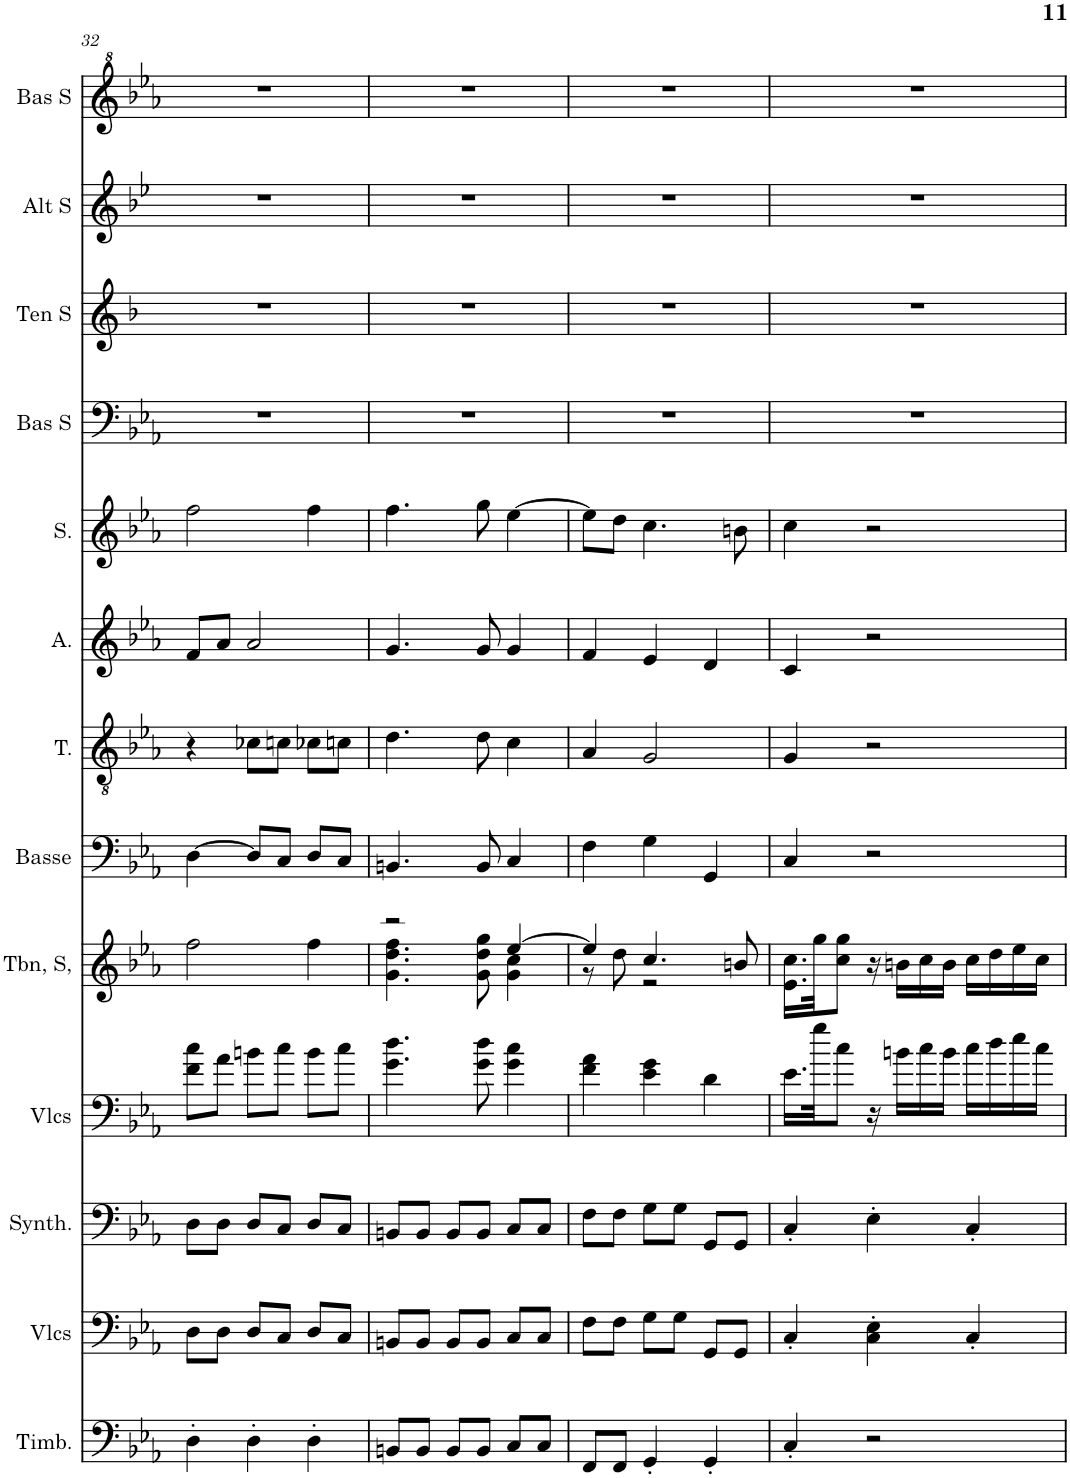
**kern	**kern	**kern	**kern	**kern	**kern	**kern	**kern	**kern	**kern	**kern	**kern	**kern
*part13	*part12	*part11	*part10	*part9	*part8	*part7	*part6	*part5	*part4	*part3	*part2	*part1
*staff13	*staff12	*staff11	*staff10	*staff9	*staff8	*staff7	*staff6	*staff5	*staff4	*staff3	*staff2	*staff1
*I"Timbales, Staff-1	*I"Violoncelles, D'Bass/Strings, etc	*I"Synthétiseur d'instruments à cordes, Synth strings, etc	*I"Violoncelles, Synth strings 2	*I"Trombone Soprano, 1st violins	*I"Basse	*I"Ténor	*I"Alto	*I"Soprano	*I"Basse Solo	*I"Tenor Solo	*I"Alto Solo	*I"Soprano Solo
*I'Timb.	*I'Vlcs	*I'Synth.	*I'Vlcs	*I'Tbn, S,	*I'Basse	*I'T.	*I'A.	*I'S.	*I'Bas S	*I'Ten S	*I'Alt S	*
!!LO:PB:g=z
*clefF4	*clefF4	*clefF4	*clefF4	*clefG2	*clefF4	*clefGv2	*clefG2	*clefG2	*clefF4	*clefG2	*clefG2	*clefG^2
*	*	*	*	*	*	*	*	*	*	*Trd8c14	*Trd4c7	*
*k[b-e-a-]	*k[b-e-a-]	*k[b-e-a-]	*k[b-e-a-]	*k[b-e-a-]	*k[b-e-a-]	*k[b-e-a-]	*k[b-e-a-]	*k[b-e-a-]	*k[b-e-a-]	*k[b-]	*k[b-e-]	*k[b-e-a-]
*M3/4	*M3/4	*M3/4	*M3/4	*M3/4	*M3/4	*M3/4	*M3/4	*M3/4	*M3/4	*M3/4	*M3/4	*M3/4
=32	=32	=32	=32	=32	=32	=32	=32	=32	=32	=32	=32	=32
4D'\	8D\L	8D\L	8f\ 8cc\L	2ff\	[4D\	4r	8f/L	2ff\	2.r	2.r	2.r	2.r
.	8D\J	8D\J	8a-\J	.	.	.	8a-/J	.	.	.	.	.
4D'\	8D/L	8D/L	8bn\L	.	8D/L]	8c-X\L	2a-/	.	.	.	.	.
.	8C/J	8C/J	8cc\J	.	8C/J	8cn\J	.	.	.	.	.	.
4D'\	8D/L	8D/L	8b\L	4ff\	8D/L	8c-X\L	.	4ff\	.	.	.	.
.	8C/J	8C/J	8cc\J	.	8C/J	8cn\J	.	.	.	.	.	.
=33	=33	=33	=33	=33	=33	=33	=33	=33	=33	=33	=33	=33
*	*	*	*	*^	*	*	*	*	*	*	*	*
8BBn/L	8BBn/L	8BBn/L	4.g\ 4.dd\	2r	4.g\ 4.dd\ 4.ff\	4.BBn/	4.d\	4.g/	4.ff\	2.r	2.r	2.r	2.r
8BB/J	8BB/J	8BB/J	.	.	.	.	.	.	.	.	.	.	.
8BB/L	8BB/L	8BB/L	.	.	.	.	.	.	.	.	.	.	.
8BB/J	8BB/J	8BB/J	8g\ 8dd\	.	8g\ 8dd\ 8gg\	8BB/	8d\	8g/	8gg\	.	.	.	.
8C/L	8C/L	8C/L	4g\ 4cc\	[4ee-/	4g\ 4cc\	4C/	4c\	4g/	[4ee-\	.	.	.	.
8C/J	8C/J	8C/J	.	.	.	.	.	.	.	.	.	.	.
=34	=34	=34	=34	=34	=34	=34	=34	=34	=34	=34	=34	=34	=34
8FF/L	8F\L	8F\L	4f\ 4a-\	4ee-/]	8r	4F\	4A-/	4f/	8ee-\L]	2.r	2.r	2.r	2.r
8FF/J	8F\J	8F\J	.	.	8dd\	.	.	.	8dd\J	.	.	.	.
4GG'/	8G\L	8G\L	4e-\ 4g\	4.cc/	2r	4G\	2G/	4e-/	4.cc\	.	.	.	.
.	8G\J	8G\J	.	.	.	.	.	.	.	.	.	.	.
4GG'/	8GG/L	8GG/L	4d\	.	.	4GG/	.	4d/	.	.	.	.	.
.	8GG/J	8GG/J	.	8bn/	.	.	.	.	8bn\	.	.	.	.
*	*	*	*	*v	*v	*	*	*	*	*	*	*	*
=35	=35	=35	=35	=35	=35	=35	=35	=35	=35	=35	=35	=35
4C'/	4C'/	4C'/	16.e-\LL	16.e-\ 16.cc\LL	4C/	4G/	4c/	4cc\	2.r	2.r	2.r	2.r
.	.	.	32gg\JK	32gg\JK	.	.	.	.	.	.	.	.
.	.	.	8cc\J	8cc\ 8gg\J	.	.	.	.	.	.	.	.
2r	4C\' 4E-\'	4E-'\	16r	16r	2r	2r	2r	2r	.	.	.	.
.	.	.	16bn\LL	16bn\LL	.	.	.	.	.	.	.	.
.	.	.	16cc\	16cc\	.	.	.	.	.	.	.	.
.	.	.	16b\JJ	16b\JJ	.	.	.	.	.	.	.	.
.	4C'/	4C'/	16cc\LL	16cc\LL	.	.	.	.	.	.	.	.
.	.	.	16dd\	16dd\	.	.	.	.	.	.	.	.
.	.	.	16ee-\	16ee-\	.	.	.	.	.	.	.	.
.	.	.	16cc\JJ	16cc\JJ	.	.	.	.	.	.	.	.
=	=	=	=	=	=	=	=	=	=	=	=	=
*-	*-	*-	*-	*-	*-	*-	*-	*-	*-	*-	*-	*-
